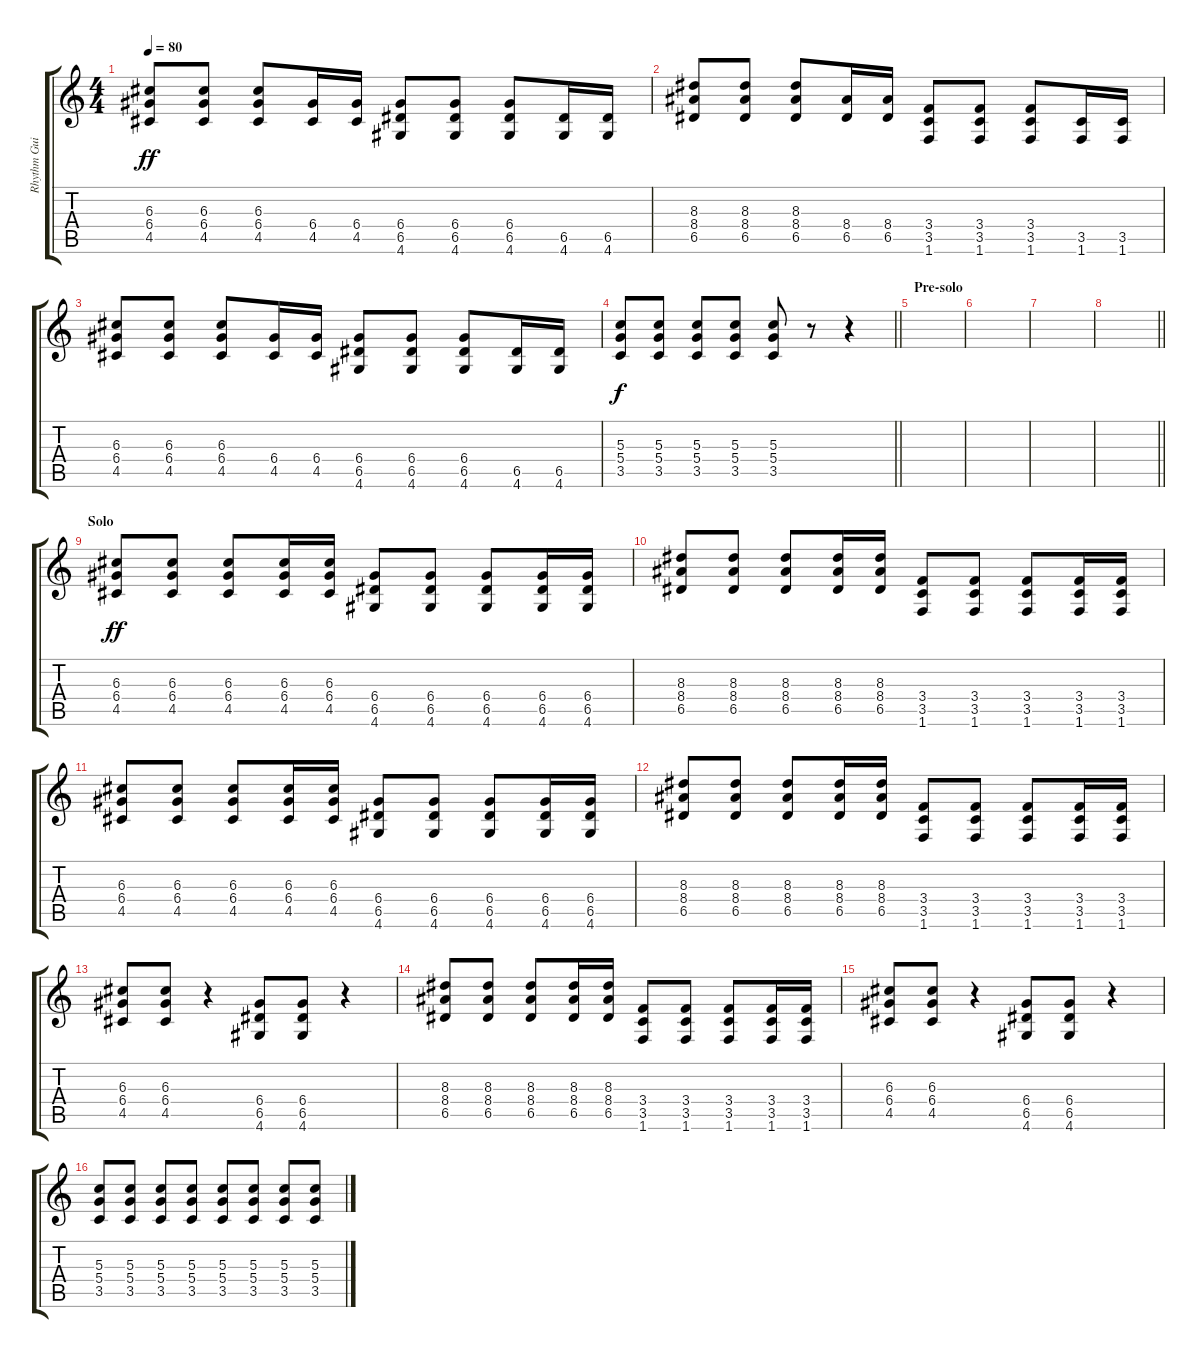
\track ("Rhythm Guitar (Billie Joe)" "Rhythm Gui") {instrument distortionguitar}
\staff {score tabs}
\tuning (E4 B3 G3 D3 A2 E2) {hide}
\ts (4 4)
\tempo 80
\clef g2
\ks c
(6.3 6.4 4.5).8{dy ff} (6.3 6.4 4.5).8 (6.3 6.4 4.5).8 (6.4 4.5).16 (6.4 4.5).16 (6.4 6.5 4.6).8 (6.4 6.5 4.6).8 (6.4 6.5 4.6).8 (6.5 4.6).16 (6.5 4.6).16 |
(8.3 8.4 6.5).8 (8.3 8.4 6.5).8 (8.3 8.4 6.5).8 (8.4 6.5).16 (8.4 6.5).16 (3.4 3.5 1.6).8 (3.4 3.5 1.6).8 (3.4 3.5 1.6).8 (3.5 1.6).16 (3.5 1.6).16 |
(6.3 6.4 4.5).8 (6.3 6.4 4.5).8 (6.3 6.4 4.5).8 (6.4 4.5).16 (6.4 4.5).16 (6.4 6.5 4.6).8 (6.4 6.5 4.6).8 (6.4 6.5 4.6).8 (6.5 4.6).16 (6.5 4.6).16 |
\barLineRight lightlight
(5.3 5.4 3.5).8{dy f} (5.3 5.4 3.5).8 (5.3 5.4 3.5).8 (5.3 5.4 3.5).8 (5.3 5.4 3.5).8 r.8 r.4 |
\section ("" "Pre-solo")
|
|
|
\barLineRight lightlight
|
\section ("" "Solo")
(6.3 6.4 4.5).8{dy ff volume 12} (6.3 6.4 4.5).8 (6.3 6.4 4.5).8 (6.3 6.4 4.5).16 (6.3 6.4 4.5).16 (6.4 6.5 4.6).8 (6.4 6.5 4.6).8 (6.4 6.5 4.6).8 (6.4 6.5 4.6).16 (6.4 6.5 4.6).16 |
(8.3 8.4 6.5).8 (8.3 8.4 6.5).8 (8.3 8.4 6.5).8 (8.3 8.4 6.5).16 (8.3 8.4 6.5).16 (3.4 3.5 1.6).8 (3.4 3.5 1.6).8 (3.4 3.5 1.6).8 (3.4 3.5 1.6).16 (3.4 3.5 1.6).16 |
(6.3 6.4 4.5).8 (6.3 6.4 4.5).8 (6.3 6.4 4.5).8 (6.3 6.4 4.5).16 (6.3 6.4 4.5).16 (6.4 6.5 4.6).8 (6.4 6.5 4.6).8 (6.4 6.5 4.6).8 (6.4 6.5 4.6).16 (6.4 6.5 4.6).16 |
(8.3 8.4 6.5).8 (8.3 8.4 6.5).8 (8.3 8.4 6.5).8 (8.3 8.4 6.5).16 (8.3 8.4 6.5).16 (3.4 3.5 1.6).8 (3.4 3.5 1.6).8 (3.4 3.5 1.6).8 (3.4 3.5 1.6).16 (3.4 3.5 1.6).16 |
(6.3 6.4 4.5).8 (6.3 6.4 4.5).8 r.4 (6.4 6.5 4.6).8 (6.4 6.5 4.6).8 r.4 |
(8.3 8.4 6.5).8 (8.3 8.4 6.5).8 (8.3 8.4 6.5).8 (8.3 8.4 6.5).16 (8.3 8.4 6.5).16 (3.4 3.5 1.6).8 (3.4 3.5 1.6).8 (3.4 3.5 1.6).8 (3.4 3.5 1.6).16 (3.4 3.5 1.6).16 |
(6.3 6.4 4.5).8 (6.3 6.4 4.5).8 r.4 (6.4 6.5 4.6).8 (6.4 6.5 4.6).8 r.4 |
(5.3 5.4 3.5).8 (5.3 5.4 3.5).8 (5.3 5.4 3.5).8 (5.3 5.4 3.5).8 (5.3 5.4 3.5).8 (5.3 5.4 3.5).8 (5.3 5.4 3.5).8 (5.3 5.4 3.5).8
